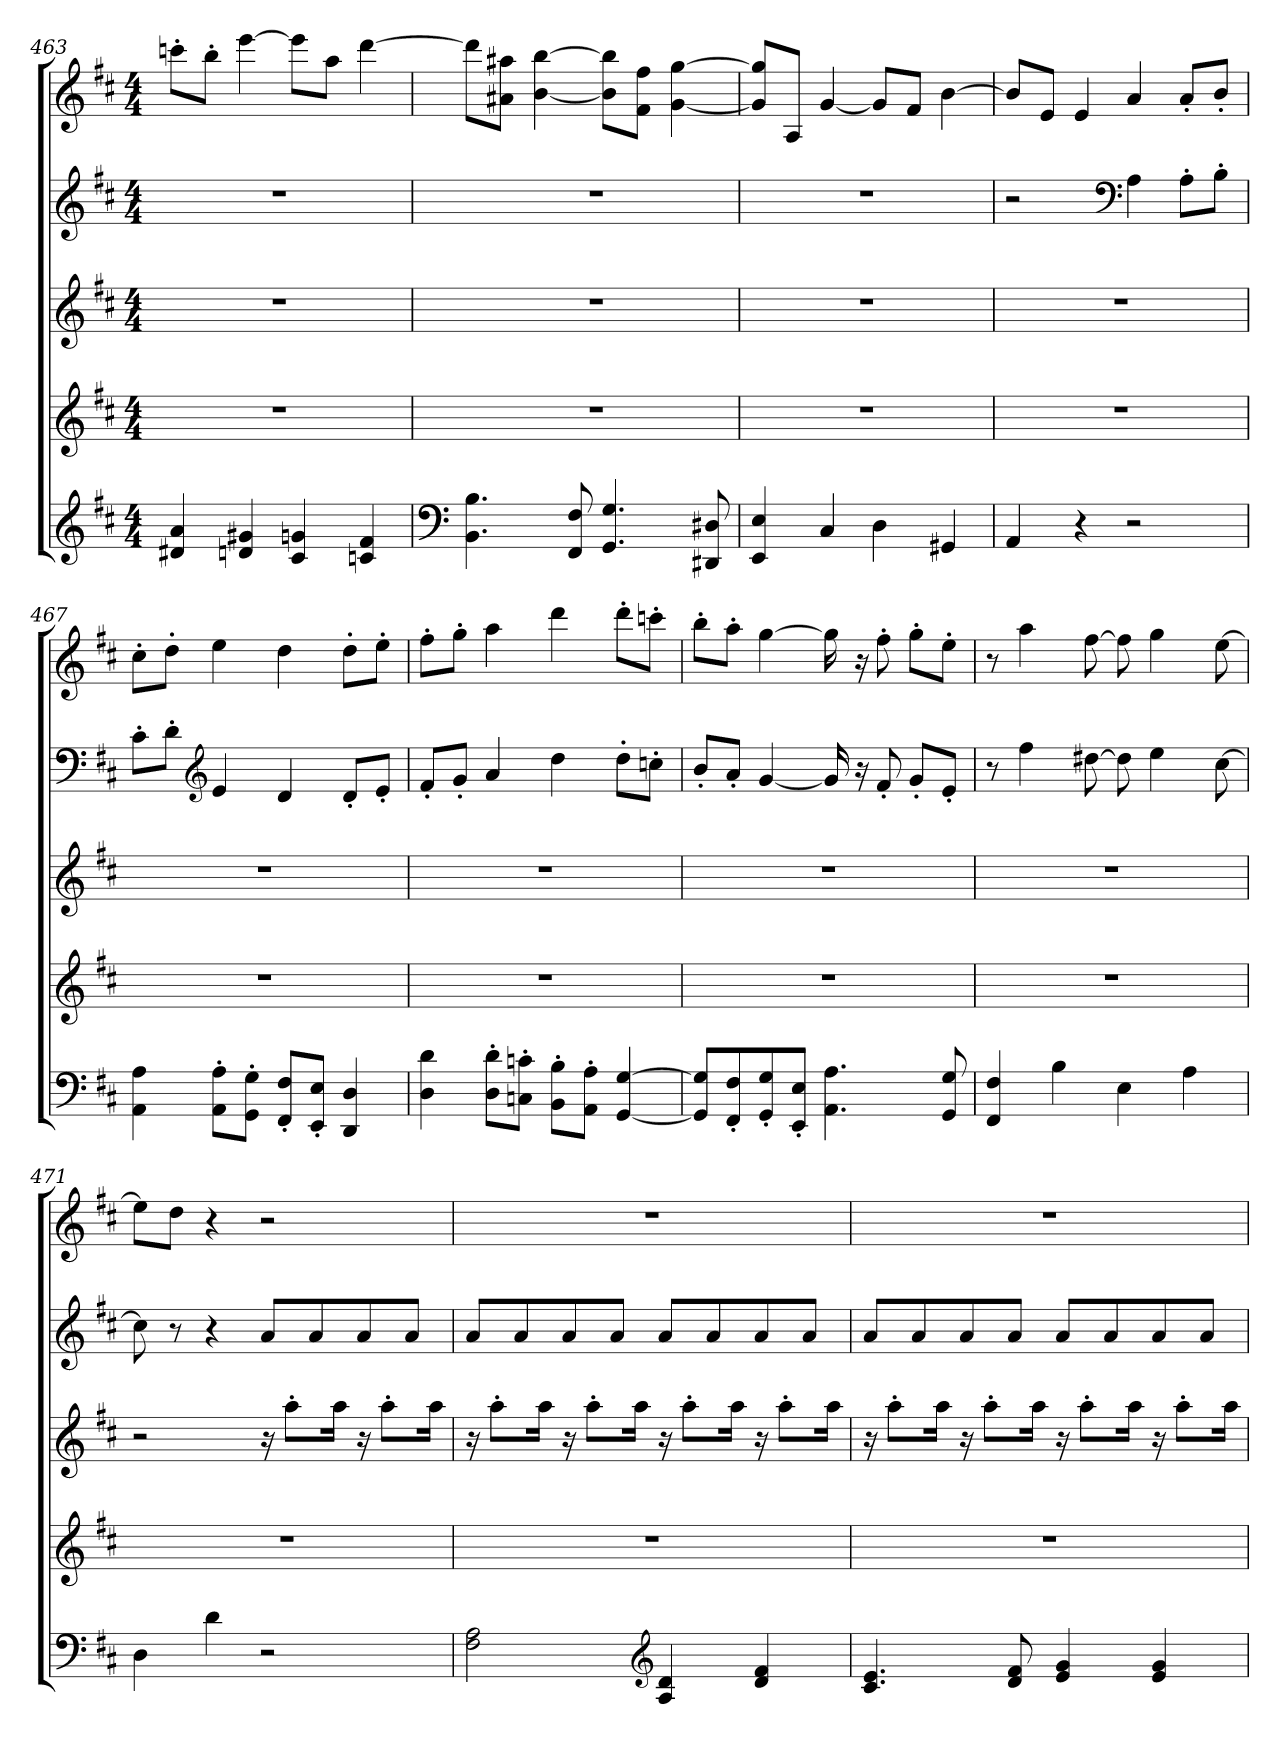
**kern	**kern	**kern	**kern	**kern
*part5	*part4	*part3	*part2	*part1
*staff5	*staff4	*staff3	*staff2	*staff1
*clefG2	*clefG2	*clefG2	*clefG2	*clefG2
*k[f#c#]	*k[f#c#]	*k[f#c#]	*k[f#c#]	*k[f#c#]
*M4/4	*M4/4	*M4/4	*M4/4	*M4/4
*MM138	*MM138	*MM138	*MM138	*MM138
=463	=463	=463	=463	=463
4d#X/ 4a/	1r	1r	1r	8cccn'\L
.	.	.	.	8bb'\J
4dn/ 4g#X/	.	.	.	[4eee\
4c#/ 4gn/	.	.	.	8eee\L]
.	.	.	.	8aa\J
4cn/ 4f#/	.	.	.	[4ddd\
=464	=464	=464	=464	=464
*clefF4	*	*	*	*
*	*	*	*	*MM138
4.BB\ 4.B\	1r	1r	1r	8ddd\L]
.	.	.	.	8a#X\ 8aa#X\J
.	.	.	.	[4b\ [4bb\
8FF#/ 8F#/	.	.	.	.
4.GG/ 4.G/	.	.	.	8b\] 8bb\]L
.	.	.	.	8f#\ 8ff#\J
.	.	.	.	[4g\ [4gg\
8DD#X/ 8D#X/	.	.	.	.
=465	=465	=465	=465	=465
4EE/ 4E/	1r	1r	1r	8g/] 8gg/]L
.	.	.	.	8A/J
4C#/	.	.	.	[4g/
4D\	.	.	.	8g/L]
.	.	.	.	8f#/J
4GG#X/	.	.	.	[4b\
!!LO:LB:g=z
=466	=466	=466	=466	=466
4AA/	1r	1r	2r	8b/L]
.	.	.	.	8e/J
4r	.	.	.	4e/
*	*	*	*clefF4	*
*	*	*	*	*MM138
2r	.	.	4A\	4a/
.	.	.	8A'\L	8a'/L
.	.	.	8B'\J	8b'/J
=467	=467	=467	=467	=467
*	*	*	*	*MM138
4AA\ 4A\	1r	1r	8c#'\L	8cc#'\L
.	.	.	8d'\J	8dd'\J
*	*	*	*clefG2	*
8AA\' 8A\'L	.	.	4e/	4ee\
8GG\' 8G\'J	.	.	.	.
8FF#/' 8F#/'L	.	.	4d/	4dd\
8EE/' 8E/'J	.	.	.	.
4DD/ 4D/	.	.	8d'/L	8dd'\L
.	.	.	8e'/J	8ee'\J
=468	=468	=468	=468	=468
4D\ 4d\	1r	1r	8f#'/L	8ff#'\L
.	.	.	8g'/J	8gg'\J
8D\' 8d\'L	.	.	4a/	4aa\
8Cn\' 8cn\'J	.	.	.	.
8BB\' 8B\'L	.	.	4dd\	4ddd\
8AA\' 8A\'J	.	.	.	.
[4GG/ [4G/	.	.	8dd'\L	8ddd'\L
.	.	.	8ccn'\J	8cccn'\J
=469	=469	=469	=469	=469
8GG/] 8G/]L	1r	1r	8b'/L	8bb'\L
8FF#/' 8F#/'	.	.	8a'/J	8aa'\J
8GG/' 8G/'	.	.	[4g/	[4gg\
8EE/' 8E/'J	.	.	.	.
4.AA\ 4.A\	.	.	16g/]	16gg\]
.	.	.	16r	16r
.	.	.	8f#'/	8ff#'\
.	.	.	8g'/L	8gg'\L
8GG/ 8G/	.	.	8e'/J	8ee'\J
!!LO:PB:g=z
=470	=470	=470	=470	=470
4FF#/ 4F#/	1r	1r	8r	8r
.	.	.	4ff#\	4aa\
4B\	.	.	.	.
.	.	.	[8dd#X\	[8ff#\
4E\	.	.	8dd#\]	8ff#\]
.	.	.	4ee\	4gg\
4A\	.	.	.	.
.	.	.	[8cc#\	[8ee\
=471	=471	=471	=471	=471
*	*	*	*	*MM130
4D\	1r	2r	8cc#\]	8ee\L]
*	*	*	*	*MM120
.	.	.	8r	8dd\J
4d\	.	.	4r	4r
*	*	*	*	*MM150
2r	.	16r	8a/L	2r
.	.	8aa'\L	.	.
.	.	.	8a/	.
.	.	16aa\Jk	.	.
.	.	16r	8a/	.
.	.	8aa'\L	.	.
.	.	.	8a/J	.
.	.	16aa\Jk	.	.
=472	=472	=472	=472	=472
*	*	*	*	*MM150
2F#\ 2A\	1r	16r	8a/L	1r
.	.	8aa'\L	.	.
.	.	.	8a/	.
.	.	16aa\Jk	.	.
.	.	16r	8a/	.
.	.	8aa'\L	.	.
.	.	.	8a/J	.
.	.	16aa\Jk	.	.
*clefG2	*	*	*	*
4A/ 4d/	.	16r	8a/L	.
.	.	8aa'\L	.	.
.	.	.	8a/	.
.	.	16aa\Jk	.	.
4d/ 4f#/	.	16r	8a/	.
.	.	8aa'\L	.	.
.	.	.	8a/J	.
.	.	16aa\Jk	.	.
=473	=473	=473	=473	=473
*	*	*	*	*MM150
4.c#/ 4.e/	1r	16r	8a/L	1r
.	.	8aa'\L	.	.
.	.	.	8a/	.
.	.	16aa\Jk	.	.
.	.	16r	8a/	.
.	.	8aa'\L	.	.
8d/ 8f#/	.	.	8a/J	.
.	.	16aa\Jk	.	.
4e/ 4g/	.	16r	8a/L	.
.	.	8aa'\L	.	.
.	.	.	8a/	.
.	.	16aa\Jk	.	.
4e/ 4g/	.	16r	8a/	.
.	.	8aa'\L	.	.
.	.	.	8a/J	.
.	.	16aa\Jk	.	.
=	=	=	=	=
*-	*-	*-	*-	*-
